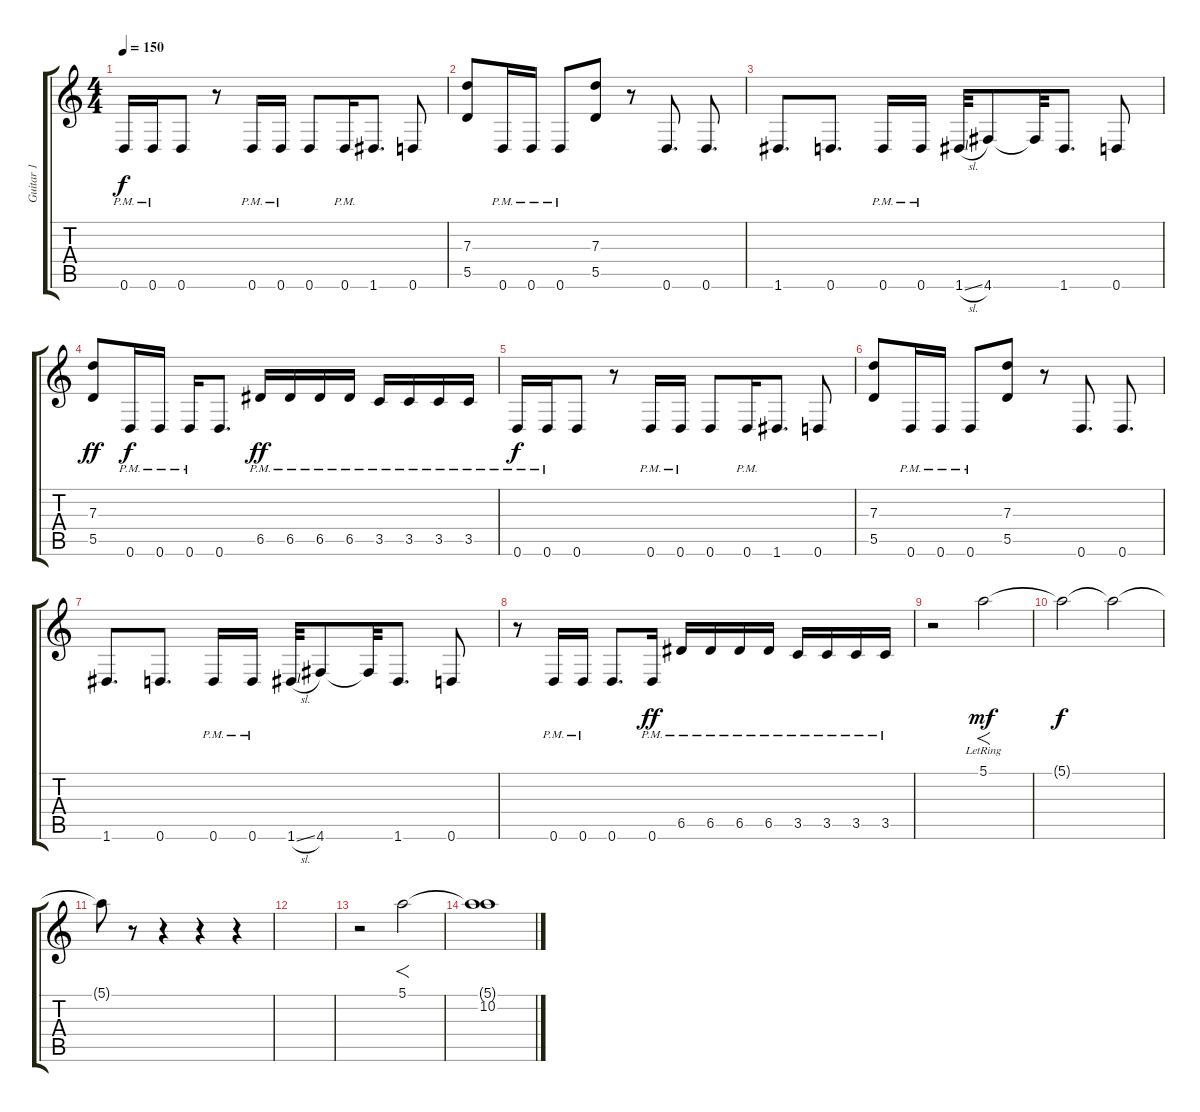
\track ("Guitar 1" "Guitar 1") {instrument distortionguitar}
\staff {score tabs}
\tuning (E4 B3 G3 D3 A2 D2) {hide}
\ts (4 4)
\tempo 150
\clef g2
\ks c
0.6{pm}.16{dy f} 0.6{pm}.16 0.6.8 r.8 0.6{pm}.16 0.6{pm}.16 0.6.8 0.6{pm}.16 1.6.8{d} 0.6.8 |
(7.3 5.5).8 0.6{pm}.16 0.6{pm}.16 0.6{pm}.8 (7.3 5.5).8 r.8 0.6.8{d} 0.6.8{d} |
1.6.8{d} 0.6.8{d} 0.6{pm}.16 0.6{pm}.16 1.6{sl}.32 4.6.8 4.6{t}.32 1.6.8{d} 0.6.8 |
(7.3 5.5).8{dy ff} 0.6{pm}.16{dy f} 0.6{pm}.16 0.6{pm}.16 0.6.8{d} 6.5{pm}.16{dy ff} 6.5{pm}.16 6.5{pm}.16 6.5{pm}.16 3.5{pm}.16 3.5{pm}.16 3.5{pm}.16 3.5{pm}.16 |
0.6{pm}.16{dy f} 0.6{pm}.16 0.6.8 r.8 0.6{pm}.16 0.6{pm}.16 0.6.8 0.6{pm}.16 1.6.8{d} 0.6.8 |
(7.3 5.5).8 0.6{pm}.16 0.6{pm}.16 0.6{pm}.8 (7.3 5.5).8 r.8 0.6.8{d} 0.6.8{d} |
1.6.8{d} 0.6.8{d} 0.6{pm}.16 0.6{pm}.16 1.6{sl}.32 4.6.8 4.6{t}.32 1.6.8{d} 0.6.8 |
r.8 0.6{pm}.16 0.6{pm}.16 0.6.8{d} 0.6{pm}.16{dy ff} 6.5{pm}.16 6.5{pm}.16 6.5{pm}.16 6.5{pm}.16 3.5{pm}.16 3.5{pm}.16 3.5{pm}.16 3.5{pm}.16 |
r.2 5.1{lr}.2{f dy mf} |
5.1{t}.2{dy f} 5.1{t}.2{volume 0} |
5.1{t}.8 r.8 r.4 r.4 r.4 |
|
r.2{volume 13} 5.1.2{f} |
(5.1{t} 10.2).1{volume 0}
